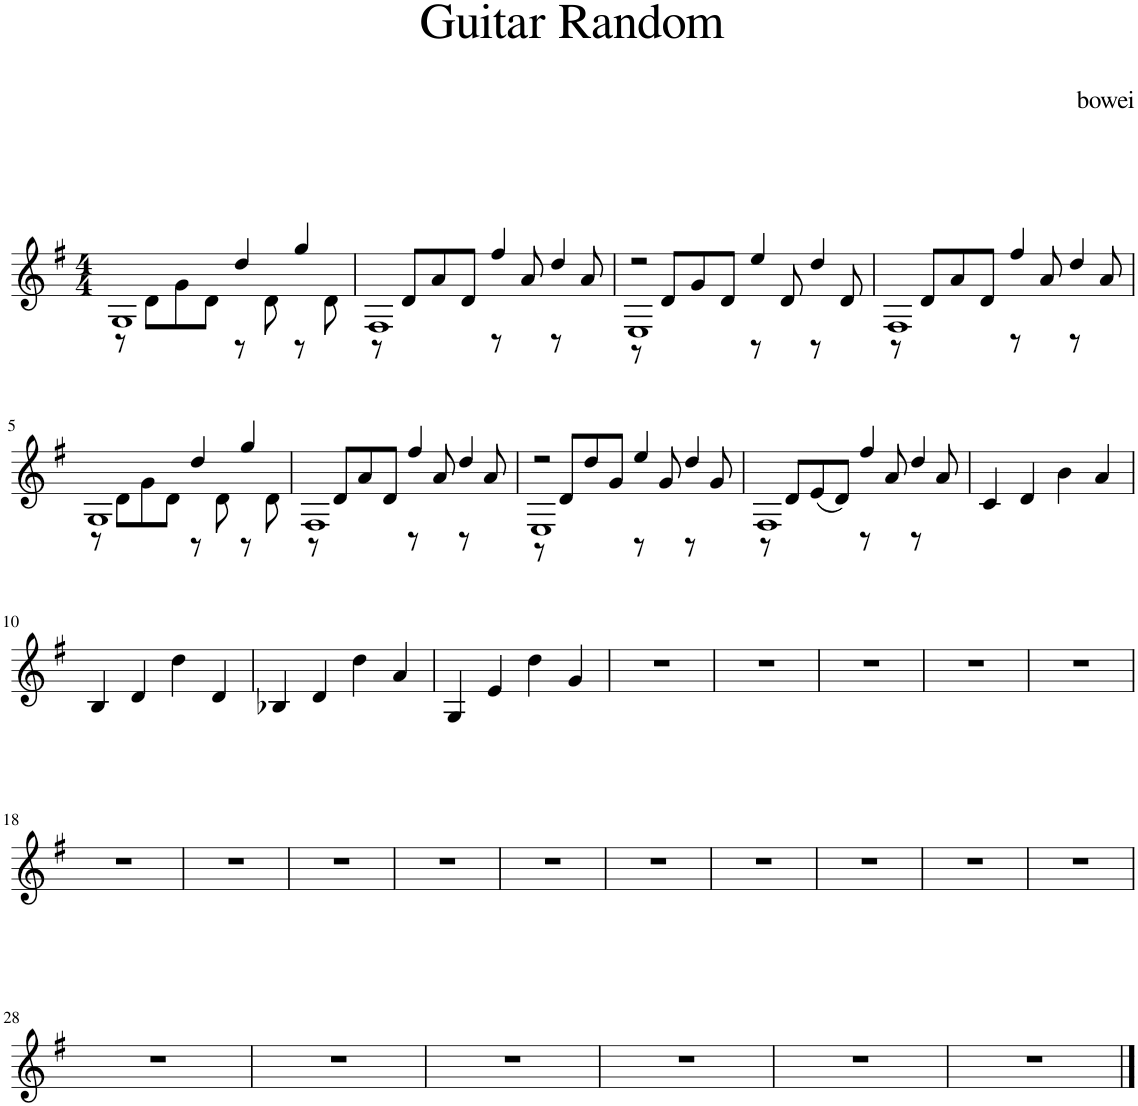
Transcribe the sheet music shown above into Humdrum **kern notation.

**kern
*part1
*staff1
*I"Piano
*I'Pno.
*clefG2
*k[f#]
*M4/4
=1
*^
*	*^
*	*	*^
2ryy	1G	8r	8ryy
.	.	2..ryy	8d\L
.	.	.	8g\
.	.	.	8d\J
4dd/	.	.	8r
.	.	.	8d\
4gg/	.	.	8r
.	.	.	8d\
*	*	*v	*v
=2	=2	=2
2ryy	1F#	8r
.	.	8d/L
.	.	8a/
.	.	8d/J
4ff#/	.	8r
.	.	8a/
4dd/	.	8r
.	.	8a/
=3	=3	=3
2r	1E	8r
.	.	8d/L
.	.	8g/
.	.	8d/J
4ee/	.	8r
.	.	8d/
4dd/	.	8r
.	.	8d/
=4	=4	=4
2ryy	1F#	8r
.	.	8d/L
.	.	8a/
.	.	8d/J
4ff#/	.	8r
.	.	8a/
4dd/	.	8r
.	.	8a/
!!LO:LB:g=z	!!	!!
=5	=5	=5
*	*	*^
2ryy	1G	8r	8ryy
.	.	2..ryy	8d\L
.	.	.	8g\
.	.	.	8d\J
4dd/	.	.	8r
.	.	.	8d\
4gg/	.	.	8r
.	.	.	8d\
*	*	*v	*v
=6	=6	=6
2ryy	1F#	8r
.	.	8d/L
.	.	8a/
.	.	8d/J
4ff#/	.	8r
.	.	8a/
4dd/	.	8r
.	.	8a/
=7	=7	=7
2r	1E	8r
.	.	8d/L
.	.	8dd/
.	.	8g/J
4ee/	.	8r
.	.	8g/
4dd/	.	8r
.	.	8g/
=8	=8	=8
2ryy	1F#	8r
.	.	8d/L
.	.	(8e/
.	.	8d/J)
4ff#/	.	8r
.	.	8a/
4dd/	.	8r
.	.	8a/
*v	*v	*v
=9
4c/
4d/
4b\
4a/
!!LO:LB:g=z
=10
4B/
4d/
4dd\
4d/
=11
4B-X/
4d/
4dd\
4a/
=12
4G/
4e/
4dd\
4g/
=13
1r
=14
1r
=15
1r
=16
1r
=17
1r
!!LO:LB:g=z
=18
1r
=19
1r
=20
1r
=21
1r
=22
1r
=23
1r
=24
1r
=25
1r
=26
1r
=27
1r
!!LO:LB:g=z
=28
1r
=29
1r
=30
1r
=31
1r
=32
1r
=33
1r
==
*-
